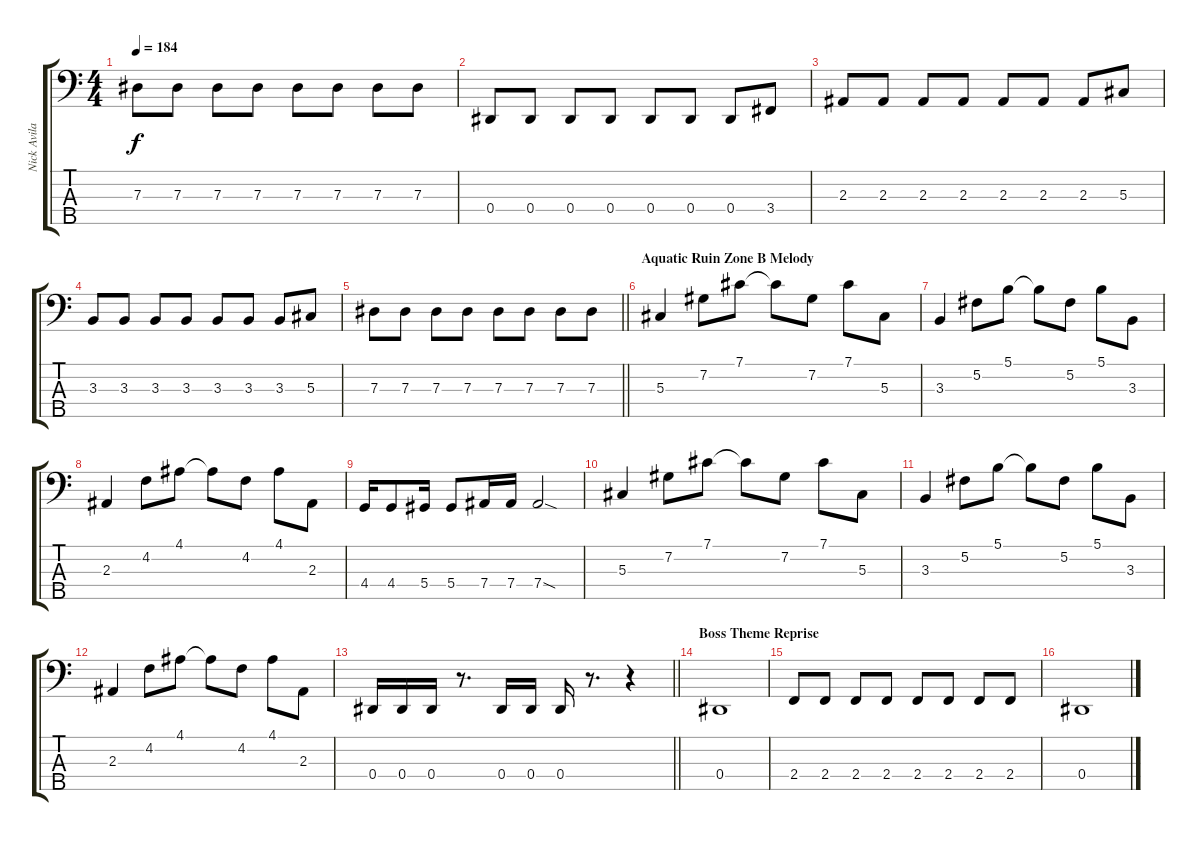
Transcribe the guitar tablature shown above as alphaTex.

\track ("Nick Avila" "Nick Avila") {instrument electricbassfinger}
\staff {score tabs}
\tuning (Gb2 Db2 Ab1 Eb1 Bb0) {hide}
\ts (4 4)
\tempo 184
\clef f4
\ks c
7.3.8{dy f} 7.3.8 7.3.8 7.3.8 7.3.8 7.3.8 7.3.8 7.3.8 |
0.4.8 0.4.8 0.4.8 0.4.8 0.4.8 0.4.8 0.4.8 3.4.8 |
2.3.8 2.3.8 2.3.8 2.3.8 2.3.8 2.3.8 2.3.8 5.3.8 |
3.3.8 3.3.8 3.3.8 3.3.8 3.3.8 3.3.8 3.3.8 5.3.8 |
\barLineRight lightlight
7.3.8 7.3.8 7.3.8 7.3.8 7.3.8 7.3.8 7.3.8 7.3.8 |
\section ("" "Aquatic Ruin Zone B Melody")
5.3.4 7.2.8 7.1.8 7.1{t}.8 7.2.8 7.1.8 5.3.8 |
3.3.4 5.2.8 5.1.8 5.1{t}.8 5.2.8 5.1.8 3.3.8 |
2.3.4 4.2.8 4.1.8 4.1{t}.8 4.2.8 4.1.8 2.3.8 |
4.4.16 4.4.8 5.4.16 5.4.8 7.4.16 7.4.16 7.4{sod}.2 |
5.3.4 7.2.8 7.1.8 7.1{t}.8 7.2.8 7.1.8 5.3.8 |
3.3.4 5.2.8 5.1.8 5.1{t}.8 5.2.8 5.1.8 3.3.8 |
2.3.4 4.2.8 4.1.8 4.1{t}.8 4.2.8 4.1.8 2.3.8 |
\barLineRight lightlight
0.4.16 0.4.16 0.4.16 r.8{d} 0.4.16 0.4.16 0.4.16 r.8{d} r.4 |
\section ("" "Boss Theme Reprise")
0.4.1 |
2.4.8 2.4.8 2.4.8 2.4.8 2.4.8 2.4.8 2.4.8 2.4.8 |
0.4.1
